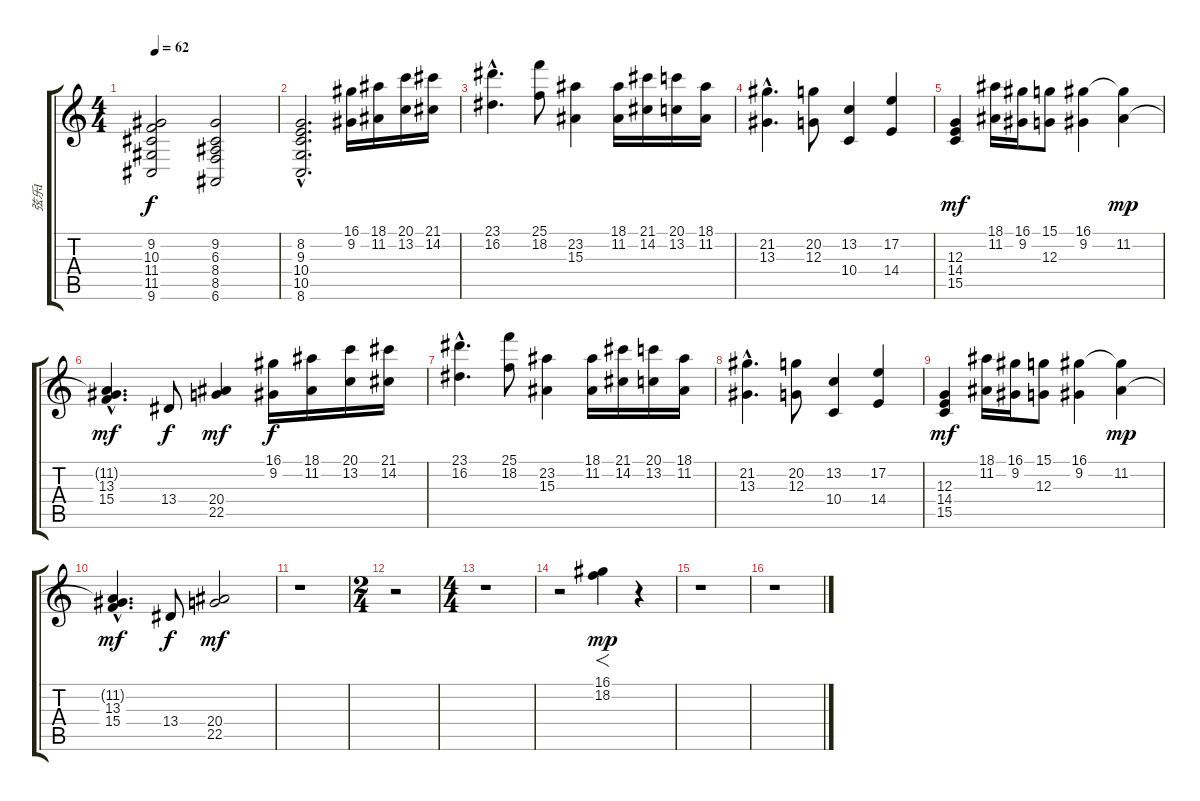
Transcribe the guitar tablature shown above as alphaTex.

\track ("弦乐Ⅰ" "弦乐Ⅰ") {instrument stringensemble1}
\staff {score tabs}
\tuning (E4 B3 G3 D3 A2 E2) {hide}
\ts (4 4)
\tempo 62
\clef g2
\ks c
(9.2 10.3 11.4 11.5 9.6).2{dy f} (9.2 6.3 8.4 8.5 6.6).2 |
(8.2{hac} 9.3{hac} 10.4{hac} 10.5{hac} 8.6{hac}).2{d} (16.1 9.2).16{volume 12 instrument stringensemble1} (18.1 11.2).16 (20.1 13.2).16 (21.1 14.2).16 |
(23.1{hac} 16.2{hac}).4{d} (25.1 18.2).8 (23.2 15.3).4 (18.1 11.2).16 (21.1 14.2).16 (20.1 13.2).16 (18.1 11.2).16 |
(21.2{hac} 13.3{hac}).4{d} (20.2 12.3).8 (13.2 10.4).4 (17.2 14.4).4 |
(12.3 14.4 15.5).4{dy mf} (18.1 11.2).16 (16.1 9.2).16 (15.1 12.3).8 (16.1 9.2).4 (16.1{t} 11.2).4{dy mp} |
(11.2{hac t} 13.3{hac} 15.4{hac}).4{d dy mf} 13.4.8{dy f} (20.4 22.5).4{dy mf} (16.1 9.2).16{dy f} (18.1 11.2).16 (20.1 13.2).16 (21.1 14.2).16 |
(23.1{hac} 16.2{hac}).4{d} (25.1 18.2).8 (23.2 15.3).4 (18.1 11.2).16 (21.1 14.2).16 (20.1 13.2).16 (18.1 11.2).16 |
(21.2{hac} 13.3{hac}).4{d} (20.2 12.3).8 (13.2 10.4).4 (17.2 14.4).4 |
(12.3 14.4 15.5).4{dy mf} (18.1 11.2).16 (16.1 9.2).16 (15.1 12.3).8 (16.1 9.2).4 (16.1{t} 11.2).4{dy mp} |
(11.2{hac t} 13.3{hac} 15.4{hac}).4{d dy mf} 13.4.8{dy f} (20.4 22.5).2{dy mf} |
r.1 |
\ts (2 4)
r.2 |
\ts (4 4)
r.1 |
r.2 (16.1 18.2).4{f dy mp} r.4 |
r.1 |
r.1
